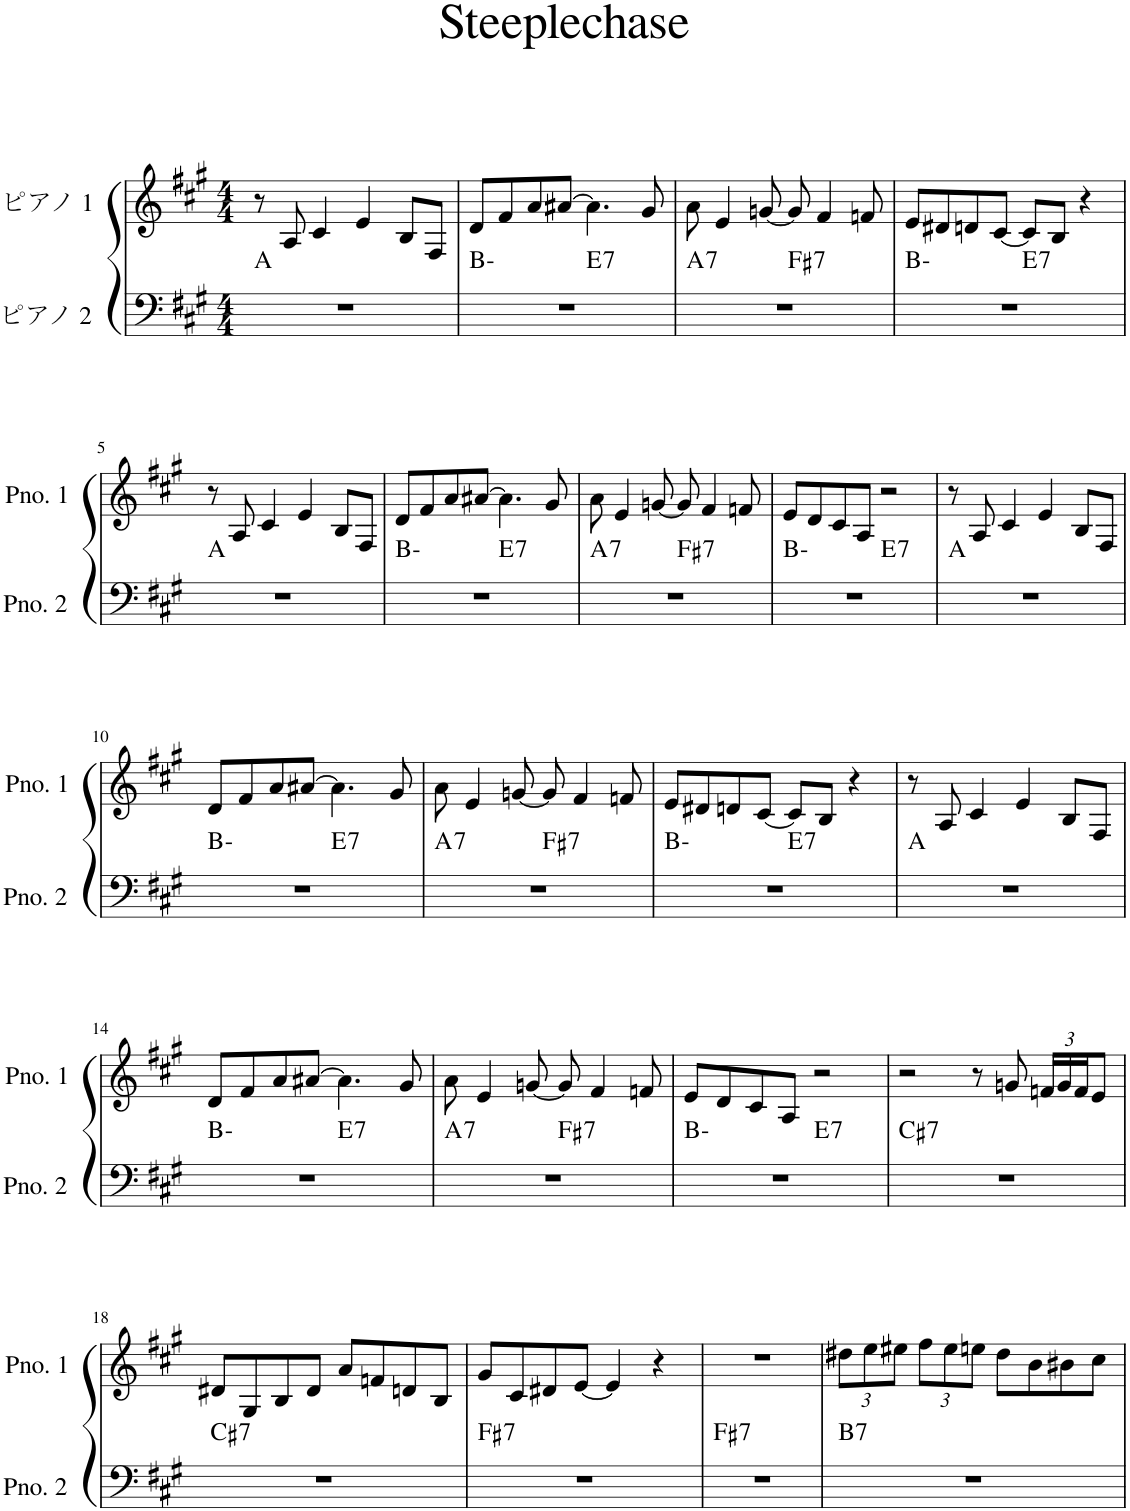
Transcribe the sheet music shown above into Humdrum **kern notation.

**kern	**harte	**kern
*part2	*part2	*part1
*staff2	*	*staff1
*I"ピアノ 2	*	*I"ピアノ 1
*clefF4	*	*clefG2
*k[f#c#g#]	*	*k[f#c#g#]
*M4/4	*	*M4/4
=1	=1	=1
1r	A:maj	8r
.	.	8A/
.	.	4c#/
.	.	4e/
.	.	8B/L
.	.	8F#/J
=2	=2	=2
*^	*	*
1r	2ryy	B:min	8d/L
.	.	.	8f#/
.	.	.	8a/
.	.	.	[8a#X/J
!	!	!LO:H:kt=7	!
.	2ryy	E:7	4.a#\]
.	.	.	8g#/
=3	=3	=3	=3
!	!	!LO:H:kt=7	!
1r	2ryy	A:7	8a\
.	.	.	4e/
.	.	.	[8gn/
!	!	!LO:H:kt=7	!
.	2ryy	F#:7	8g/]
.	.	.	4f#/
.	.	.	8fn/
=4	=4	=4	=4
1r	2ryy	B:min	8e/L
.	.	.	8d#X/
.	.	.	8dn/
.	.	.	[8c#/J
!	!	!LO:H:kt=7	!
.	2ryy	E:7	8c#/L]
.	.	.	8B/J
.	.	.	4r
*v	*v	*	*
!!LO:LB:g=z
=5	=5	=5
1r	A:maj	8r
.	.	8A/
.	.	4c#/
.	.	4e/
.	.	8B/L
.	.	8F#/J
=6	=6	=6
*^	*	*
1r	2ryy	B:min	8d/L
.	.	.	8f#/
.	.	.	8a/
.	.	.	[8a#X/J
!	!	!LO:H:kt=7	!
.	2ryy	E:7	4.a#\]
.	.	.	8g#/
=7	=7	=7	=7
!	!	!LO:H:kt=7	!
1r	2ryy	A:7	8a\
.	.	.	4e/
.	.	.	[8gn/
!	!	!LO:H:kt=7	!
.	2ryy	F#:7	8g/]
.	.	.	4f#/
.	.	.	8fn/
=8	=8	=8	=8
1r	2ryy	B:min	8e/L
.	.	.	8d/
.	.	.	8c#/
.	.	.	8A/J
!	!	!LO:H:kt=7	!
.	2ryy	E:7	2r
*v	*v	*	*
=9	=9	=9
1r	A:maj	8r
.	.	8A/
.	.	4c#/
.	.	4e/
.	.	8B/L
.	.	8F#/J
!!LO:LB:g=z
=10	=10	=10
*^	*	*
1r	2ryy	B:min	8d/L
.	.	.	8f#/
.	.	.	8a/
.	.	.	[8a#X/J
!	!	!LO:H:kt=7	!
.	2ryy	E:7	4.a#\]
.	.	.	8g#/
=11	=11	=11	=11
!	!	!LO:H:kt=7	!
1r	2ryy	A:7	8a\
.	.	.	4e/
.	.	.	[8gn/
!	!	!LO:H:kt=7	!
.	2ryy	F#:7	8g/]
.	.	.	4f#/
.	.	.	8fn/
=12	=12	=12	=12
1r	2ryy	B:min	8e/L
.	.	.	8d#X/
.	.	.	8dn/
.	.	.	[8c#/J
!	!	!LO:H:kt=7	!
.	2ryy	E:7	8c#/L]
.	.	.	8B/J
.	.	.	4r
*v	*v	*	*
=13	=13	=13
1r	A:maj	8r
.	.	8A/
.	.	4c#/
.	.	4e/
.	.	8B/L
.	.	8F#/J
!!LO:LB:g=z
=14	=14	=14
*^	*	*
1r	2ryy	B:min	8d/L
.	.	.	8f#/
.	.	.	8a/
.	.	.	[8a#X/J
!	!	!LO:H:kt=7	!
.	2ryy	E:7	4.a#\]
.	.	.	8g#/
=15	=15	=15	=15
!	!	!LO:H:kt=7	!
1r	2ryy	A:7	8a\
.	.	.	4e/
.	.	.	[8gn/
!	!	!LO:H:kt=7	!
.	2ryy	F#:7	8g/]
.	.	.	4f#/
.	.	.	8fn/
=16	=16	=16	=16
1r	2ryy	B:min	8e/L
.	.	.	8d/
.	.	.	8c#/
.	.	.	8A/J
!	!	!LO:H:kt=7	!
.	2ryy	E:7	2r
=17	=17	=17	=17
!	!	!LO:H:kt=7	!
*v	*v	*	*
1r	C#:7	2r
.	.	8r
.	.	8gn/
*	*	*Xbrackettup
.	.	24fn/LL
.	.	24g/
.	.	24f/J
.	.	8e/J
!!LO:LB:g=z
=18	=18	=18
!	!LO:H:kt=7	!
1r	C#:7	8d#X/L
.	.	8G#/
.	.	8B/
.	.	8d#/J
.	.	8a/L
.	.	8fn/
.	.	8dn/
.	.	8B/J
=19	=19	=19
!	!LO:H:kt=7	!
1r	F#:7	8g#/L
.	.	8c#/
.	.	8d#X/
.	.	[8e/J
.	.	4e/]
.	.	4r
=20	=20	=20
!	!LO:H:kt=7	!
1r	F#:7	1r
=21	=21	=21
!	!LO:H:kt=7	!
1r	B:7	12dd#X\L
.	.	12ee\
.	.	12ee#X\J
.	.	12ff#\L
.	.	12ee#\
.	.	12een\J
.	.	8dd#\L
.	.	8b\
.	.	8b#X\
.	.	8cc#\J
=	=	=
*-	*-	*-
